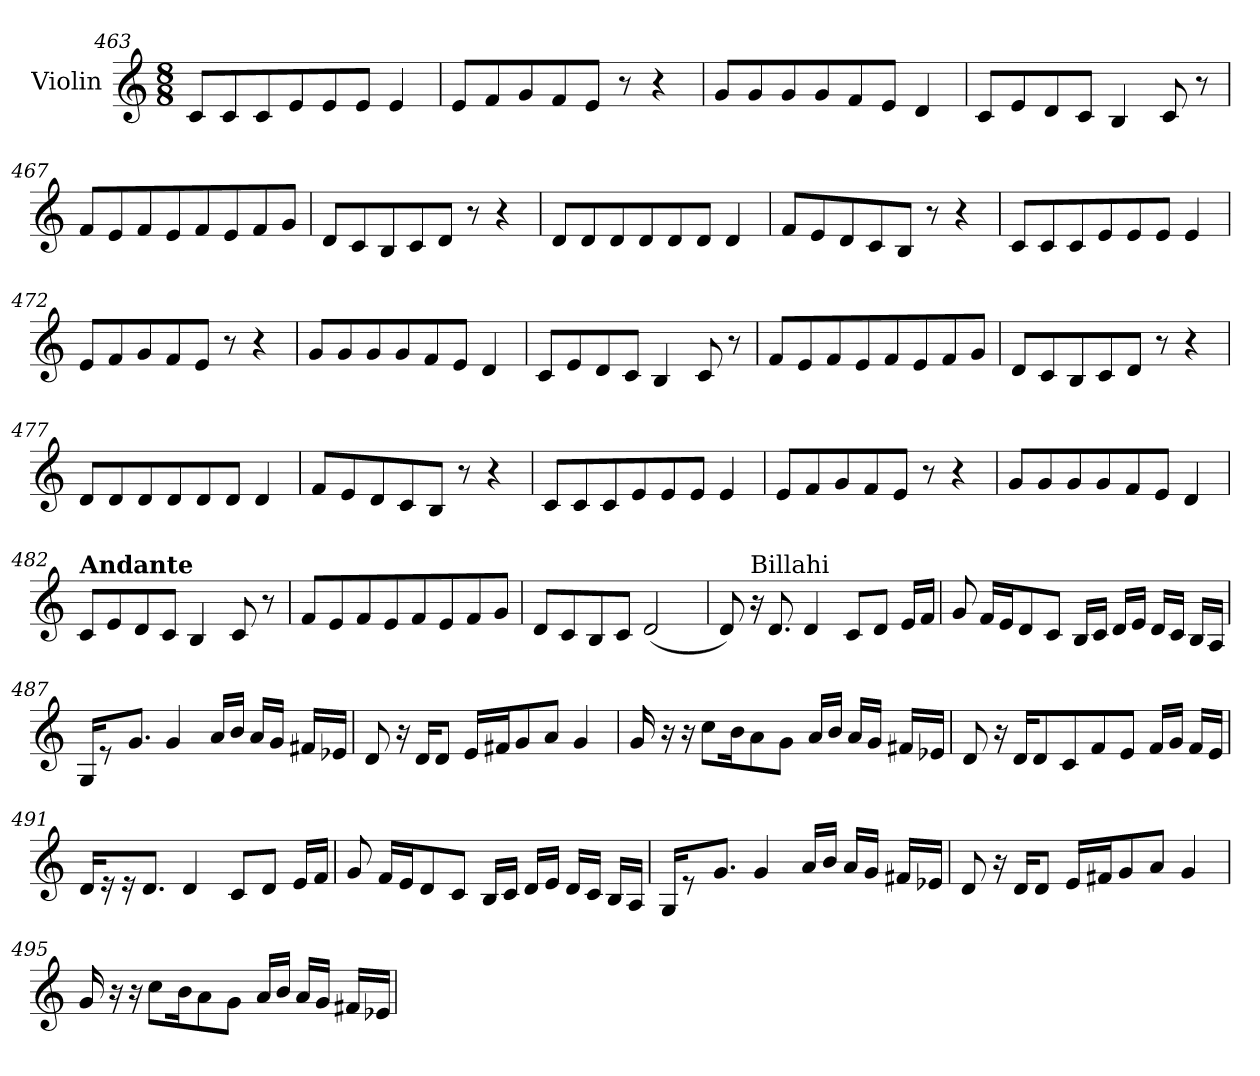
**kern
*part1
*staff1
*I"Violin
*clefG2
*k[]
*M8/8
=463
8c/L
8c/
8c/
8e/
8e/
8e/J
4e/
=464
8e/L
8f/
8g/
8f/
8e/J
8r
4r
=465
8g/L
8g/
8g/
8g/
8f/
8e/J
4d/
!!LO:LB:g=z
=466
8c/L
8e/
8d/
8c/J
4B/
8c/
8r
=467
8f/L
8e/
8f/
8e/
8f/
8e/
8f/
8g/J
=468
8d/L
8c/
8B/
8c/
8d/J
8r
4r
=469
8d/L
8d/
8d/
8d/
8d/
8d/J
4d/
!!LO:LB:g=z
=470
8f/L
8e/
8d/
8c/
8B/J
8r
4r
=471
8c/L
8c/
8c/
8e/
8e/
8e/J
4e/
=472
8e/L
8f/
8g/
8f/
8e/J
8r
4r
=473
8g/L
8g/
8g/
8g/
8f/
8e/J
4d/
!!LO:PB:g=z
=474
8c/L
8e/
8d/
8c/J
4B/
8c/
8r
=475
8f/L
8e/
8f/
8e/
8f/
8e/
8f/
8g/J
=476
8d/L
8c/
8B/
8c/
8d/J
8r
4r
=477
8d/L
8d/
8d/
8d/
8d/
8d/J
4d/
!!LO:LB:g=z
=478
8f/L
8e/
8d/
8c/
8B/J
8r
4r
=479
8c/L
8c/
8c/
8e/
8e/
8e/J
4e/
=480
8e/L
8f/
8g/
8f/
8e/J
8r
4r
=481
8g/L
8g/
8g/
8g/
8f/
8e/J
4d/
!!LO:LB:g=z
=482
*MM65
!LO:TX:a:B:t=Andante
8c/L
8e/
8d/
8c/J
4B/
8c/
8r
=483
8f/L
8e/
8f/
8e/
8f/
8e/
8f/
8g/J
=484
8d/L
8c/
8B/
8c/J
(<2d/
=485
8d/)
!LO:TX:a:t=Billahi
16r
8.d/
4d/
8c/L
8d/J
16e/LL
16f/JJ
!!LO:LB:g=z
=486
8g/
16f/LL
16e/J
8d/
8c/J
16B/LL
16c/JJ
16d/LL
16e/JJ
16d/LL
16c/JJ
16B/LL
16A/JJ
=487
16G/KL
8r
8.g/J
4g/
16a/LL
16b/JJ
16a/LL
16g/JJ
16f#X/LL
16e-X/JJ
=488
8d/
16r
16d/KL
8d/J
16e/LL
16f#X/J
8g/
8a/J
4g/
!!LO:LB:g=z
=489
16g/
16r
16r
8cc\L
16b\K
8a\
8g\J
16a/LL
16b/JJ
16a/LL
16g/JJ
16f#X/LL
16e-X/JJ
=490
8d/
16r
16d/KL
8d/
8c/
8f/
8e/J
16f/LL
16g/JJ
16f/LL
16e/JJ
=491
16d/KL
16r
16r
8.d/J
4d/
8c/L
8d/J
16e/LL
16f/JJ
!!LO:LB:g=z
=492
8g/
16f/LL
16e/J
8d/
8c/J
16B/LL
16c/JJ
16d/LL
16e/JJ
16d/LL
16c/JJ
16B/LL
16A/JJ
=493
16G/KL
8r
8.g/J
4g/
16a/LL
16b/JJ
16a/LL
16g/JJ
16f#X/LL
16e-X/JJ
=494
8d/
16r
16d/KL
8d/J
16e/LL
16f#X/J
8g/
8a/J
4g/
!!LO:LB:g=z
=495
16g/
16r
16r
8cc\L
16b\K
8a\
8g\J
16a/LL
16b/JJ
16a/LL
16g/JJ
16f#X/LL
16e-X/JJ
=
*-
